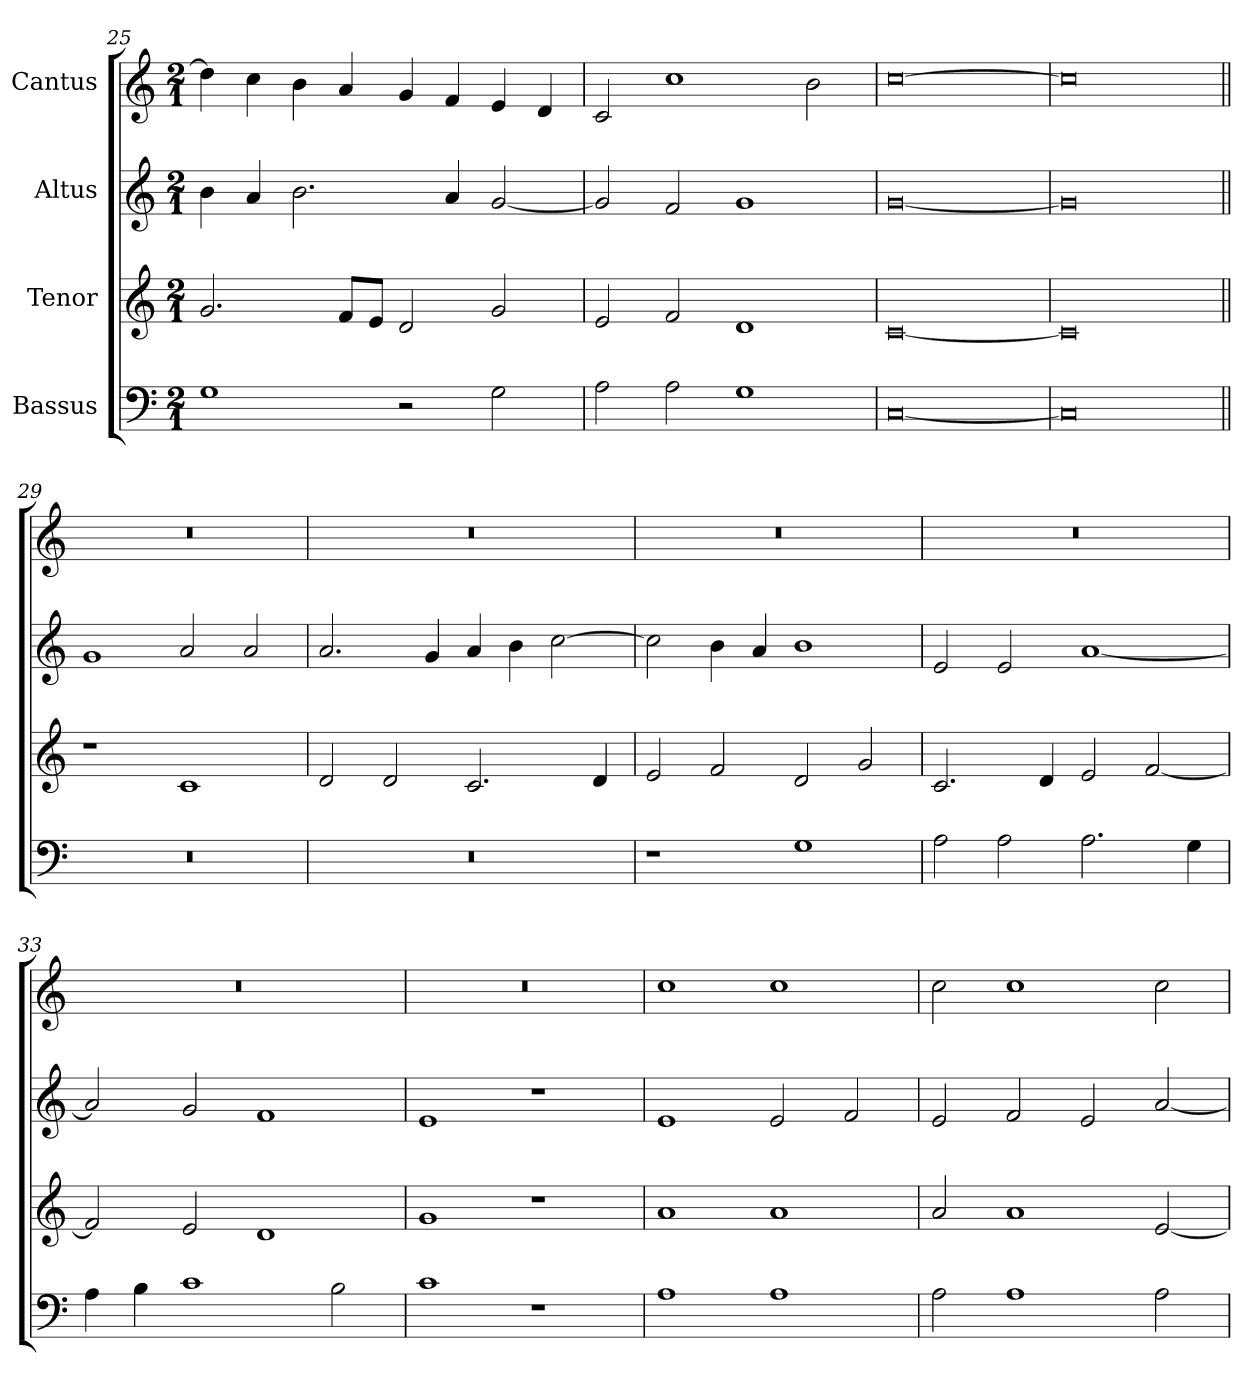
**kern	**kern	**kern	**kern
*part4	*part3	*part2	*part1
*staff4	*staff3	*staff2	*staff1
*I"Bassus	*I"Tenor	*I"Altus	*I"Cantus
*clefF4	*clefG2	*clefG2	*clefG2
*k[]	*k[]	*k[]	*k[]
*C:	*C:	*C:	*C:
*M2/1	*M2/1	*M2/1	*M2/1
=25	=25	=25	=25
1Gi	2.gi/	4bi\	4ddi\]
.	.	4ai/	4cci\
.	.	2.bi\	4bi\
.	8fi/L	.	4ai/
.	8ei/J	.	.
2r	2di/	.	4gi/
.	.	4ai/	4fi/
2Gi\	2gi/	[<2gi/	4ei/
.	.	.	4di/
=26	=26	=26	=26
2Ai\	2ei/	2gi/]	2ci/
2Ai\	2fi/	2fi/	1cci
1Gi	1di	1gi	.
.	.	.	2bi\
=27	=27	=27	=27
[<0Ci	[<0ci	[<0gi	[>0cci
=28	=28	=28	=28
0Ci]	0ci]	0gi]	0cci]
!!LO:PB:g=z
=29||	=29||	=29||	=29||
!LO:N:vis=1	!	!	!LO:N:vis=1
0r	1r	1gi	0r
.	1ci	2ai/	.
.	.	2ai/	.
=30	=30	=30	=30
!LO:N:vis=1	!	!	!LO:N:vis=1
0r	2di/	2.ai/	0r
.	2di/	.	.
.	.	4gi/	.
.	2.ci/	4ai/	.
.	.	4bi\	.
.	.	[>2cci\	.
.	4di/	.	.
=31	=31	=31	=31
!	!	!	!LO:N:vis=1
1r	2ei/	2cci\]	0r
.	2fi/	4bi\	.
.	.	4ai/	.
1Gi	2di/	1bi	.
.	2gi/	.	.
=32	=32	=32	=32
!	!	!	!LO:N:vis=1
2Ai\	2.ci/	2ei/	0r
2Ai\	.	2ei/	.
.	4di/	.	.
2.Ai\	2ei/	[<1ai	.
.	[<2fi/	.	.
4Gi\	.	.	.
=33	=33	=33	=33
!	!	!	!LO:N:vis=1
4Ai\	2fi/]	2ai/]	0r
4Bi\	.	.	.
1ci	2ei/	2gi/	.
.	1di	1fi	.
2Bi\	.	.	.
=34	=34	=34	=34
!	!	!	!LO:N:vis=1
1ci	1gi	1ei	0r
1r	1r	1r	.
!!LO:LB:g=z
=35	=35	=35	=35
1Ai	1ai	1ei	1cci
1Ai	1ai	2ei/	1cci
.	.	2fi/	.
=36	=36	=36	=36
2Ai\	2ai/	2ei/	2cci\
1Ai	1ai	2fi/	1cci
.	.	2ei/	.
2Ai\	[<2ei/	[<2ai/	2cci\
=	=	=	=
*-	*-	*-	*-
